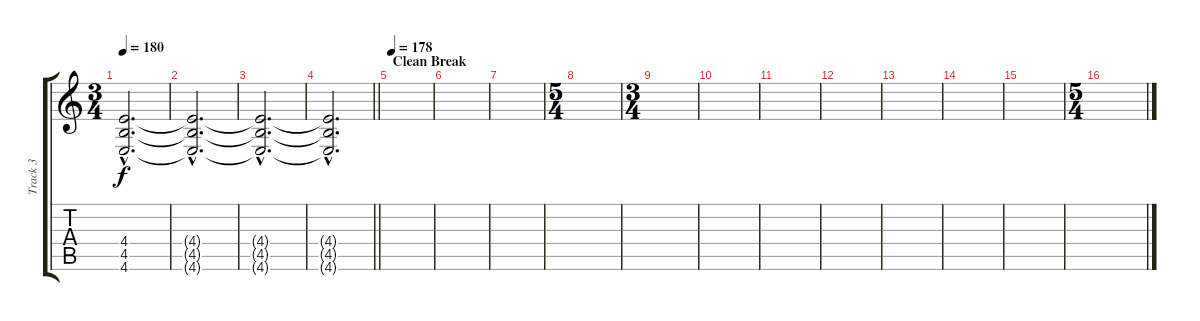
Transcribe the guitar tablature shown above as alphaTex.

\track ("Track 3" "Track 3") {instrument overdrivenguitar}
\staff {score tabs}
\tuning (D4 A3 F3 C3 G2 C2) {hide}
\ts (3 4)
\tempo 180
\clef g2
\ks c
(4.4{hac} 4.5{hac} 4.6{hac}).2{d dy f} |
(4.4{hac t} 4.5{hac t} 4.6{hac t}).2{d} |
(4.4{hac t} 4.5{hac t} 4.6{hac t}).2{d} |
\barLineRight lightlight
(4.4{hac t} 4.5{hac t} 4.6{hac t}).2{d} |
\section ("" "Clean Break")
\tempo 178
|
|
|
\ts (5 4)
|
\ts (3 4)
|
|
|
|
|
|
|
\ts (5 4)
